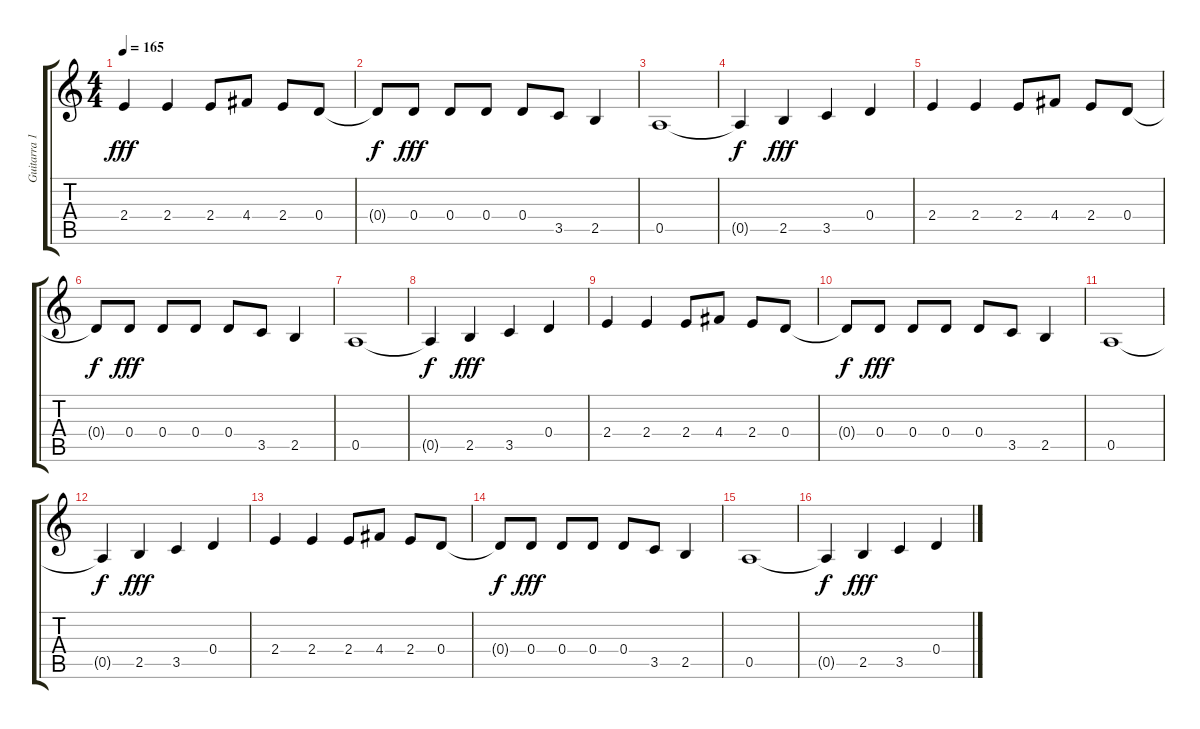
\track ("Guitarra 1 ( Lead )" "Guitarra 1") {instrument overdrivenguitar}
\staff {score tabs}
\tuning (E4 B3 G3 D3 A2 E2) {hide}
\ts (4 4)
\tempo 165
\clef g2
\ks c
2.4.4{dy fff} 2.4.4 2.4.8 4.4.8 2.4.8 0.4.8 |
0.4{t}.8{dy f} 0.4.8{dy fff} 0.4.8 0.4.8 0.4.8 3.5.8 2.5.4 |
0.5.1 |
0.5{t}.4{dy f} 2.5.4{dy fff} 3.5.4 0.4.4 |
2.4.4 2.4.4 2.4.8 4.4.8 2.4.8 0.4.8 |
0.4{t}.8{dy f} 0.4.8{dy fff} 0.4.8 0.4.8 0.4.8 3.5.8 2.5.4 |
0.5.1 |
0.5{t}.4{dy f} 2.5.4{dy fff} 3.5.4 0.4.4 |
2.4.4 2.4.4 2.4.8 4.4.8 2.4.8 0.4.8 |
0.4{t}.8{dy f} 0.4.8{dy fff} 0.4.8 0.4.8 0.4.8 3.5.8 2.5.4 |
0.5.1 |
0.5{t}.4{dy f} 2.5.4{dy fff} 3.5.4 0.4.4 |
2.4.4 2.4.4 2.4.8 4.4.8 2.4.8 0.4.8 |
0.4{t}.8{dy f} 0.4.8{dy fff} 0.4.8 0.4.8 0.4.8 3.5.8 2.5.4 |
0.5.1 |
0.5{t}.4{dy f} 2.5.4{dy fff} 3.5.4 0.4.4
